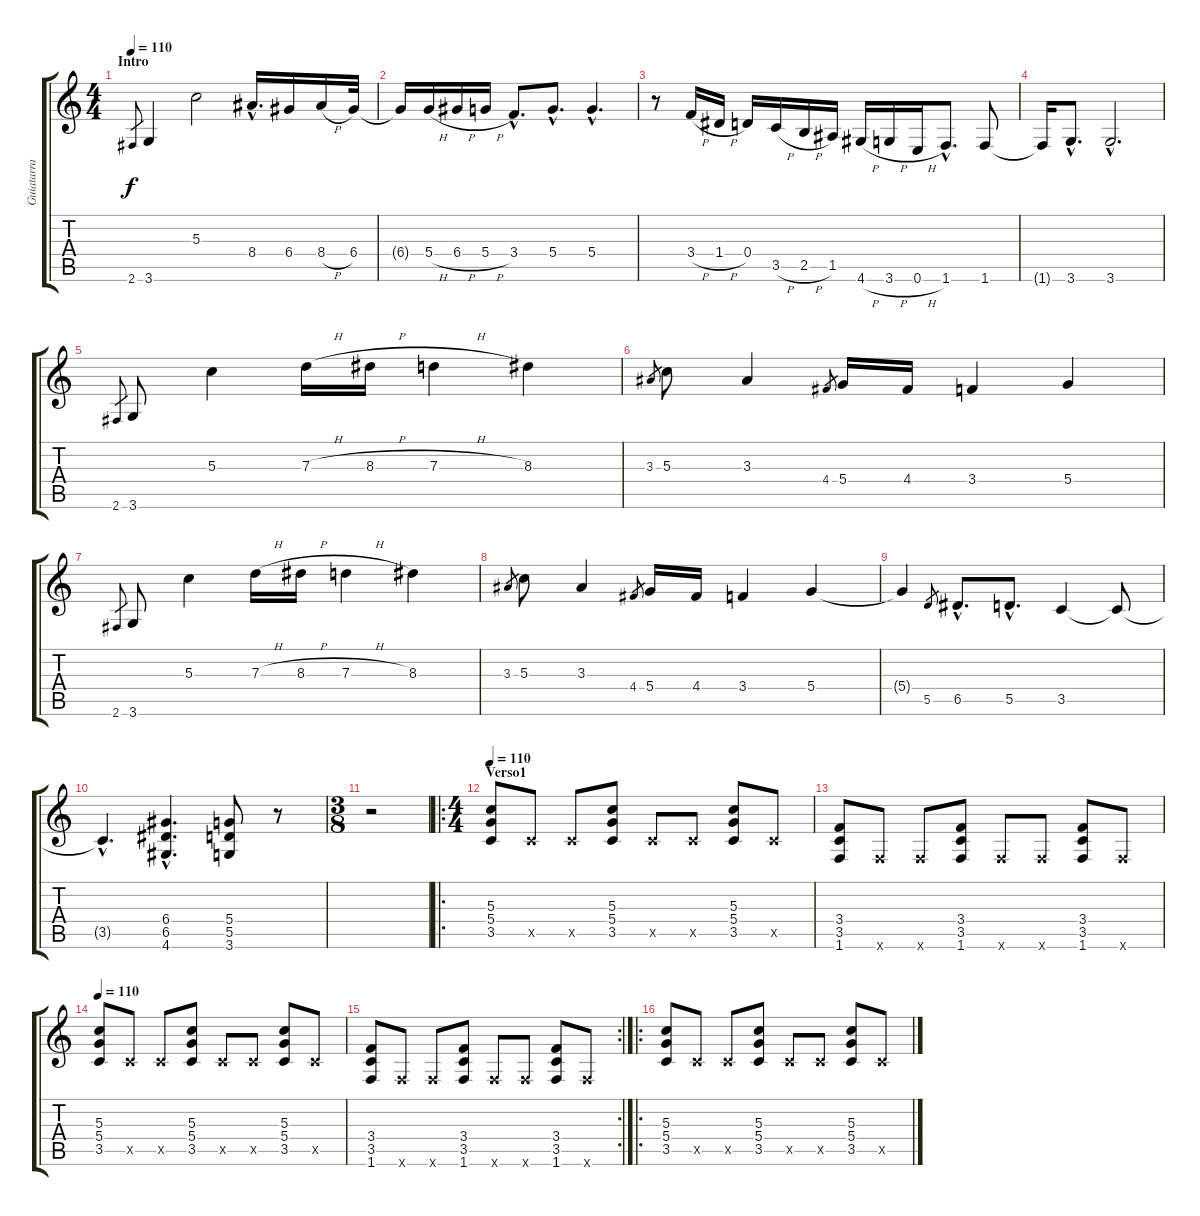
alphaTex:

\track ("Guiatarra" "Guiatarra") {instrument acousticguitarnylon}
\staff {score tabs}
\tuning (E4 B3 G3 D3 A2 E2) {hide}
\ts (4 4)
\section ("" "Intro")
\tempo 110
\tempo 120
\tempo 110
\clef g2
\ks c
2.6.8{gr dy f instrument acousticguitarnylon} 3.6.4 5.3.2 8.4{hac}.16{d} 6.4.16 8.4{h}.16 6.4.32 |
6.4{t}.16 5.4{h}.16 6.4{h}.16 5.4{h}.16 3.4{hac}.8{d} 5.4{hac}.8{d} 5.4{hac}.4{d} |
r.8 3.4{h}.16 1.4{h}.16 0.4.16 3.5{h}.16 2.5{h}.16 1.5.16 4.6{h}.16 3.6{h}.16 0.6{h}.16 1.6{hac}.8{d} 1.6.8 |
1.6{t}.16 3.6{hac}.8{d} 3.6{hac}.2{d} |
2.6.8{gr} 3.6.8 5.3.4 7.3{h}.16 8.3{h}.16 7.3{h}.4 8.3.4 |
3.3.8{gr} 5.3.8 3.3.4 4.4.8{gr} 5.4.16 4.4.16 3.4.4 5.4.4 |
2.6.8{gr} 3.6.8 5.3.4 7.3{h}.16 8.3{h}.16 7.3{h}.4 8.3.4 |
3.3.8{gr} 5.3.8 3.3.4 4.4.8{gr} 5.4.16 4.4.16 3.4.4 5.4.4 |
5.4{t}.4 5.5.8{gr} 6.5{hac}.8{d} 5.5{hac}.8{d} 3.5.4 3.5{t}.8 |
3.5{hac t}.4{d} (6.4{hac} 6.5{hac} 4.6{hac}).4{d} (5.4 5.5 3.6).8 r.8 |
\ts (3 8)
r.2 |
\ro
\ts (4 4)
\section ("" "Verso1")
\tempo 110
(5.3 5.4 3.5).8 3.5{x}.8 3.5{x}.8 (5.3 5.4 3.5).8 3.5{x}.8 3.5{x}.8 (5.3 5.4 3.5).8 3.5{x}.8 |
(3.4 3.5 1.6).8 1.6{x}.8 1.6{x}.8 (3.4 3.5 1.6).8 1.6{x}.8 1.6{x}.8 (3.4 3.5 1.6).8 1.6{x}.8 |
\tempo 110
(5.3 5.4 3.5).8 3.5{x}.8 3.5{x}.8 (5.3 5.4 3.5).8 3.5{x}.8 3.5{x}.8 (5.3 5.4 3.5).8 3.5{x}.8 |
\rc 2
(3.4 3.5 1.6).8 1.6{x}.8 1.6{x}.8 (3.4 3.5 1.6).8 1.6{x}.8 1.6{x}.8 (3.4 3.5 1.6).8 1.6{x}.8 |
\ro
(5.3 5.4 3.5).8 3.5{x}.8 3.5{x}.8 (5.3 5.4 3.5).8 3.5{x}.8 3.5{x}.8 (5.3 5.4 3.5).8 3.5{x}.8
